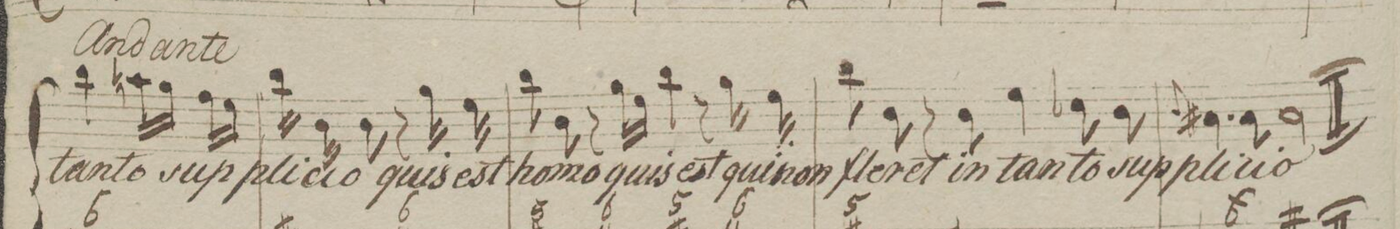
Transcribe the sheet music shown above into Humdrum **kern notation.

**kern	**text
*I"Bas.	*
*clefF4	*
*k[b-]	*
*met(c)	*
*M4/4	*
4d\	tan-
16cn\LL	-to
16B-\JJ	.
16A\LL	sup-
16G\JJ	.
=	=
16d\	-pli-
16D\	-ci-
8D\	-o
8r	.
16B-\	quis
16G\	est
=13	=13
8d\	ho-
8D\	-mo
8r	.
16B-\LL	quis
16G\JJ	.
4d\	est
8r	.
16B-\	qui
16G\	non
=14	=14
8d\	fle-
8D\	-ret
8r	.
8D\	in
4G\	tan-
8E-X\	-to
8D\	sup-
=15	=15
8qqD/	.
4.C#X\	-pli-
8C#\	-ci-
2C#\	-o
==	==
*-	*-
